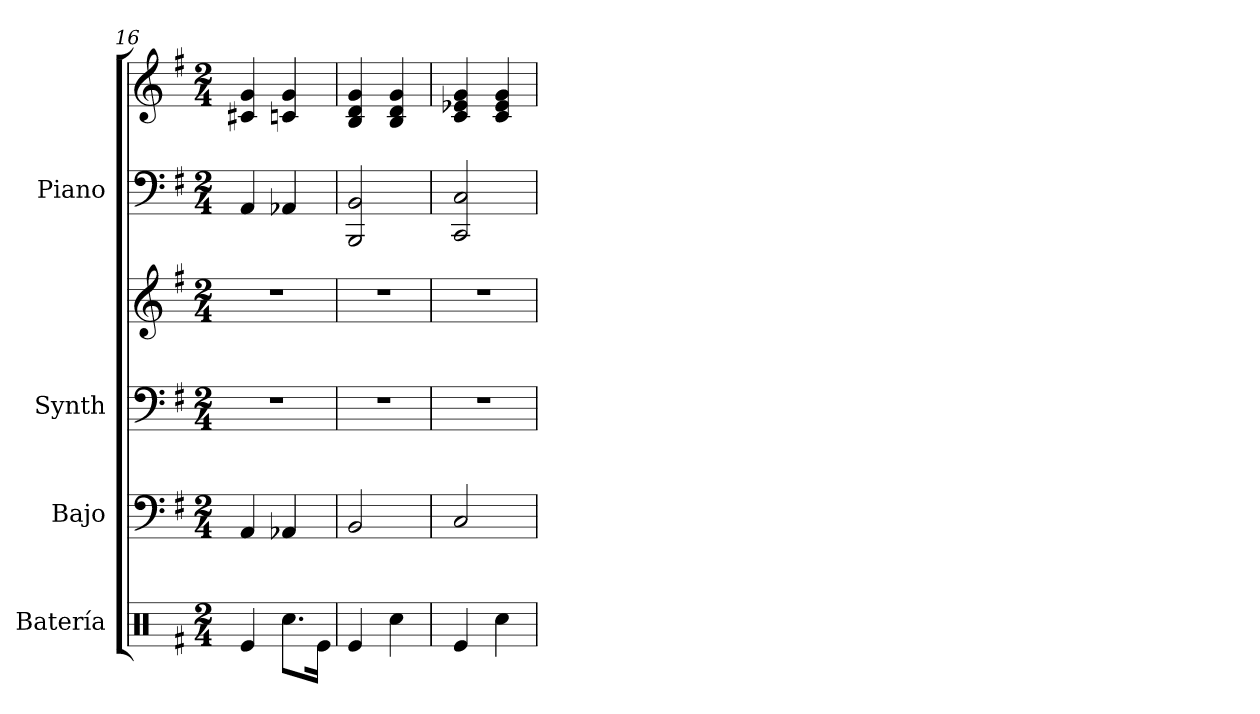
**kern	**kern	**kern	**kern	**kern	**kern
*part4	*part3	*part2	*part2	*part1	*part1
*staff6	*staff5	*staff4	*staff3	*staff2	*staff1
*I"Batería	*I"Bajo	*I"Synth	*	*I"Piano	*
*	*	*	*	*I'Pno	*
*clefX	*clefF4	*clefF4	*clefG2	*clefF4	*clefG2
*	*ITrd7c12	*	*	*	*
*k[f#]	*k[f#]	*k[f#]	*k[f#]	*k[f#]	*k[f#]
*G:	*G:	*G:	*G:	*G:	*G:
*M2/4	*M2/4	*M2/4	*M2/4	*M2/4	*M2/4
=16	=16	=16	=16	=16	=16
4Re/	4AAA/	2r	2r	4AA/	4c#X/ 4g/
8.Rcc\L	4AAA-X/	.	.	4AA-X/	4cn/ 4g/
16Re\Jk	.	.	.	.	.
!!LO:PB:g=z
=17	=17	=17	=17	=17	=17
4Re/	2BBB/	2r	2r	2BBB/ 2BB/	4B/ 4d/ 4g/
4Rcc\	.	.	.	.	4B/ 4d/ 4g/
=18	=18	=18	=18	=18	=18
4Re/	2CC/	2r	2r	2CC/ 2C/	4c/ 4e-X/ 4g/
4Rcc\	.	.	.	.	4c/ 4e-/ 4g/
=	=	=	=	=	=
*-	*-	*-	*-	*-	*-
